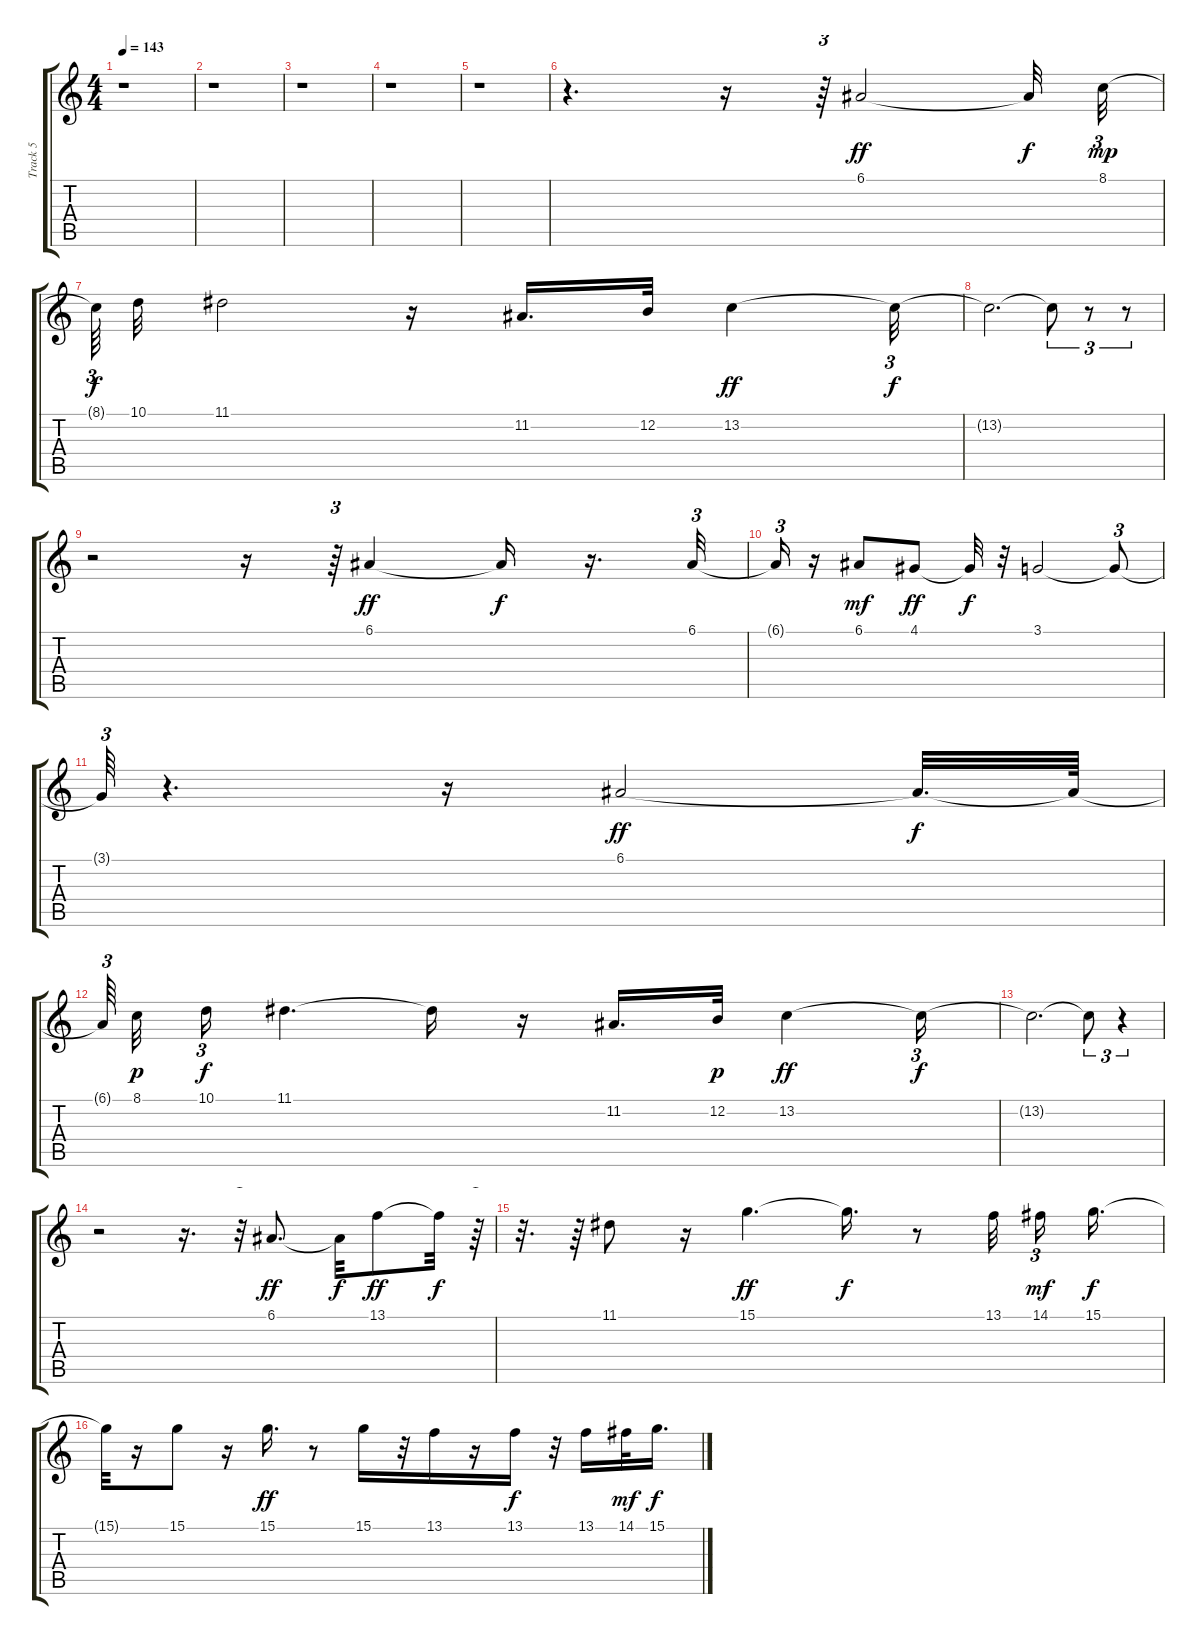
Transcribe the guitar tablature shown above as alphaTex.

\track ("Track 5" "Track 5") {instrument sopranosax}
\staff {score tabs}
\tuning (E4 B3 G3 D3 A2 E2) {hide}
\ts (4 4)
\tempo 143
\clef g2
\ks c
r.1{dy f} |
r.1 |
r.1 |
r.1 |
r.1 |
r.4{d} r.16 r.64{tu (3 2)} 6.1.2{dy ff} 6.1{t}.32{dy f} 8.1.32{tu (3 2) dy mp} |
8.1{t}.64{tu (3 2) dy f} 10.1.32 11.1.2 r.16 11.2.16{d} 12.2.32 13.2.4{dy ff} 13.2{t}.32{tu (3 2) dy f} |
13.2{t}.2{d} 13.2{t}.8{tu (3 2)} r.8{tu (3 2)} r.8{tu (3 2)} |
r.2 r.16 r.64{tu (3 2)} 6.1.4{dy ff} 6.1{t}.16{dy f} r.16{d} 6.1.32{tu (3 2)} |
6.1{t}.16{tu (3 2)} r.16 6.1.8{dy mf} 4.1.8{dy ff} 4.1{t}.32{dy f} r.32 3.1.2 3.1{t}.8{tu (3 2)} |
3.1{t}.64{tu (3 2)} r.4{d} r.16 6.1.2{dy ff} 6.1{t}.32{d dy f} 6.1{t}.64 |
6.1{t}.64{tu (3 2) beam splitsecondary} 8.1.32{dy p} 10.1.16{tu (3 2) dy f} 11.1.4{d} 11.1{t}.16 r.16 11.2.16{d} 12.2.32{dy p} 13.2.4{dy ff} 13.2{t}.16{tu (3 2) dy f} |
13.2{t}.2{d} 13.2{t}.8{tu (3 2)} r.4{tu (3 2)} |
r.2 r.16{d} r.32{tu (3 2)} 6.1.8{d dy ff} 6.1{t}.32{dy f} 13.1.8{dy ff} 13.1{t}.32{dy f} r.64{tu (3 2)} |
r.32{d} r.64 11.1.8 r.16 15.1.4{d dy ff} 15.1{t}.16{d dy f} r.8 13.1.32{beam splitsecondary} 14.1.16{tu (3 2) dy mf} 15.1.16{d dy f} |
15.1{t}.32 r.16 15.1.8 r.16 15.1.16{d dy ff} r.8 15.1.16 r.32 13.1.16 r.16 13.1.16{dy f} r.32 13.1.16 14.1.32{dy mf} 15.1.16{d dy f}
